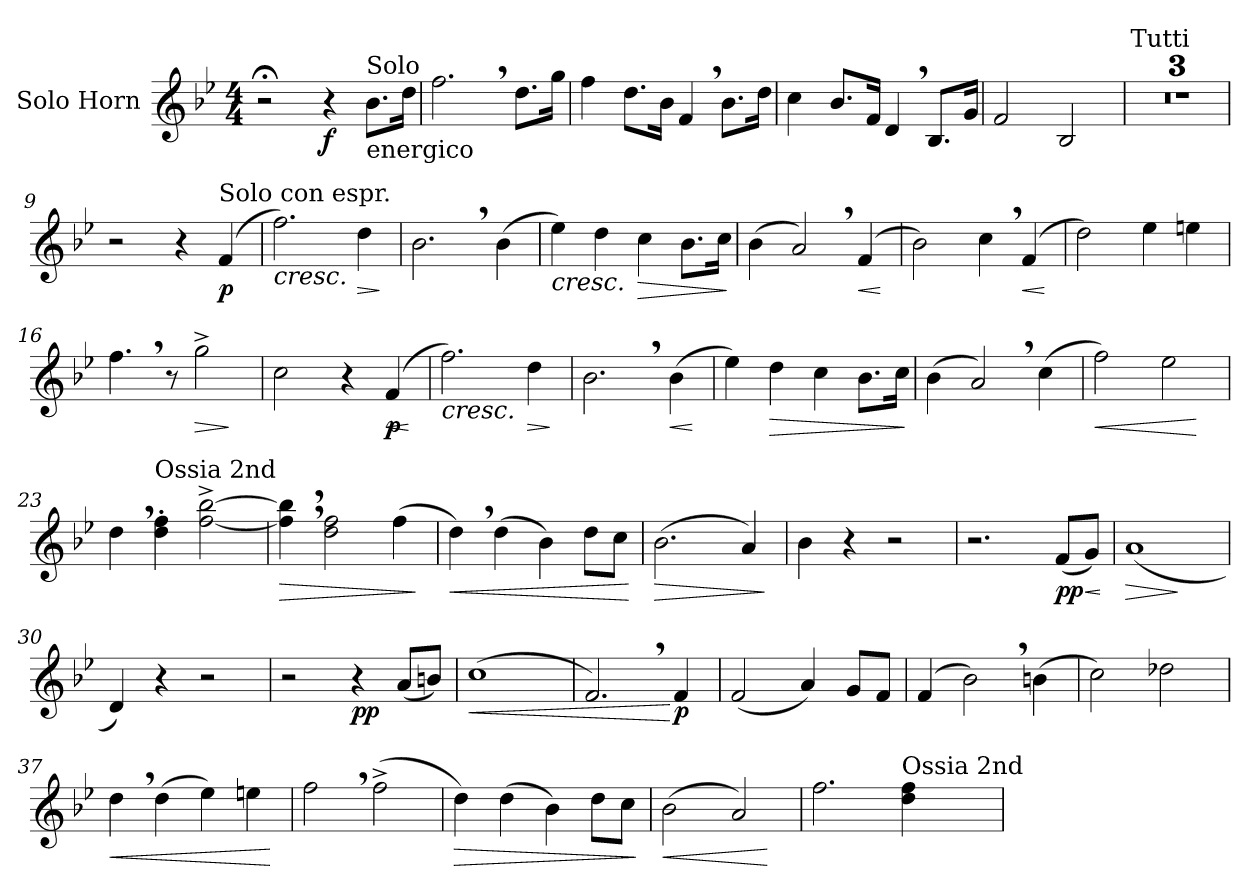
**kern	**dynam
*part1	*part1
*staff1	*staff1
*I"Solo Horn	*
*I'Hn.	*
*clefG2	*
*ITrd4c7	*
*k[b-e-a-]	*
*M4/4	*
=1	=1
2r;<	.
!	!LO:DY:b
4r	f
!LO:TX:a:t=Solo	!
!LO:TX:b:t=energico	!
8.e-\L	.
16g\Jk	.
=2	=2
2.b-,\	.
8.g\L	.
16cc\Jk	.
=3	=3
4b-\	.
8.g\L	.
16e-\Jk	.
4B-,/	.
8.e-\L	.
16g\Jk	.
=4	=4
4f\	.
8.e-/L	.
16B-/Jk	.
4G,/	.
8.E-/L	.
16c/Jk	.
=5	=5
2B-/	.
2E-/	.
=6	=6
!LO:TX:a:t=Tutti	!
1r	.
=7	=7
1r	.
=8	=8
1r	.
!!LO:LB:g=z
=9	=9
2r	.
4r	.
!LO:TX:a:t=Solo con espr.	!
!	!LO:DY:b
(4B-/	p
=10	=10
!	!LO:HP:b
2.b-\)	<
!	!LO:HP:b
4g\	>
.	[ ]
=11	=11
2.e-,\	.
(4e-\	.
=12	=12
!	!LO:HP:b
4a-\)	<
4g\	.
!	!LO:HP:b
4f\	>
8.e-\L	.
16f\Jk	.
.	[ ]
=13	=13
(4e-\	.
2d,/)	.
!	!LO:HP:b
(4B-/	<
.	[
=14	=14
2e-\)	.
4f,\	.
!	!LO:HP:b
(4B-/	<
.	[
=15	=15
2g\)	.
4a-\	.
4an\	.
=16	=16
4.b-,\	.
8r	.
!	!LO:HP:b
2cc^\	>
.	]
=17	=17
2f\	.
4r	.
!	!LO:HP:b
!	!LO:DY:n=1:b
(4B-/	< p
.	[
!!LO:LB:g=z
=18	=18
!	!LO:HP:b
2.b-\)	<
!	!LO:HP:b
4g\	>
.	[ ]
=19	=19
2.e-,\	.
!	!LO:HP:b
(4e-\	<
.	[
=20	=20
4a-\)	.
!	!LO:HP:b
4g\	>
4f\	.
8.e-\L	.
16f\Jk	.
.	]
=21	=21
(4e-\	.
2d,/)	.
(4f\	.
=22	=22
!	!LO:HP:b
2b-\)	<
2a-\	.
.	[
=23	=23
4g,\	.
!LO:TX:a:t=Ossia 2nd	!
4g\' 4b-\'	.
[2b-\^ [2ee-\^	.
=24	=24
!	!LO:HP:b
4b-\], 4ee-\],	>
2g\ 2b-\	.
(4b-\	.
.	]
=25	=25
!	!LO:HP:b
4g,\)	<
(4g\	.
4e-\)	.
8g\L	.
8f\J	.
.	[
=26	=26
!	!LO:HP:b
(2.e-\	>
4d/)	.
.	]
!!LO:LB:g=z
=27	=27
4e-\	.
4r	.
2r	.
=28	=28
2.r	.
!	!LO:DY:b
(8B-/L	pp
!	!LO:HP:b
8c/J)	<
.	[
=29	=29
!	!LO:HP:b
(1d	>
.	]
=30	=30
4G/)	.
4r	.
2r	.
=31	=31
2r	.
!	!LO:DY:b
4r	pp
(8d/L	.
8en/J)	.
=32	=32
!	!LO:HP:b
!	!LO:HP:n=1:b
(1f	> <
.	]
=33	=33
2.B-,/)	.
!	!LO:DY:n=1:b
4B-/	[ p
=34	=34
(2B-/	.
4d/)	.
8c/L	.
8B-/J	.
=35	=35
(4B-/	.
2e-,\)	.
(4en\	.
=36	=36
2f\)	.
2g-X\	.
!!LO:LB:g=z
=37	=37
!	!LO:HP:b
4g,\	<
(4g\	.
4a-\)	.
4an\	.
.	[
=38	=38
2b-,\	.
(2b-^\	.
=39	=39
!	!LO:HP:b
4g\)	>
(4g\	.
4e-\)	.
8g\L	.
8f\J	.
.	]
=40	=40
!	!LO:HP:b
(2e-\	<
2d/)	.
.	[
=41	=41
2.b-\	.
!LO:TX:a:t=Ossia 2nd	!
4g\ 4b-\	.
=	=
*-	*-
